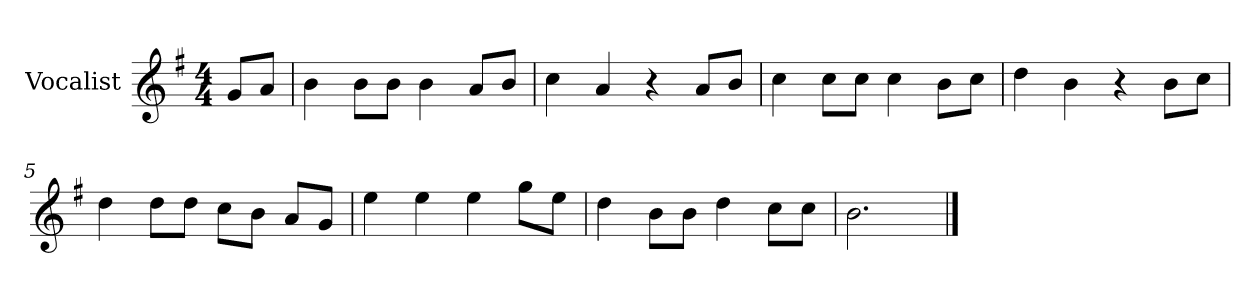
**kern
*part1
*staff1
*I"Vocalist
*k[f#]
*G:
*M4/4
=
8gL
8aJ
=1
4b
8bL
8bJ
4b
8aL
8bJ
=2
4cc
4a
4r
8aL
8bJ
=3
4cc
8ccL
8ccJ
4cc
8bL
8ccJ
=4
4dd
4b
4r
8bL
8ccJ
=5
4dd
8ddL
8ddJ
8ccL
8bJ
8aL
8gJ
=6
4ee
4ee
4ee
8ggL
8eeJ
=7
4dd
8bL
8bJ
4dd
8ccL
8ccJ
=8
2.b
==
*-
